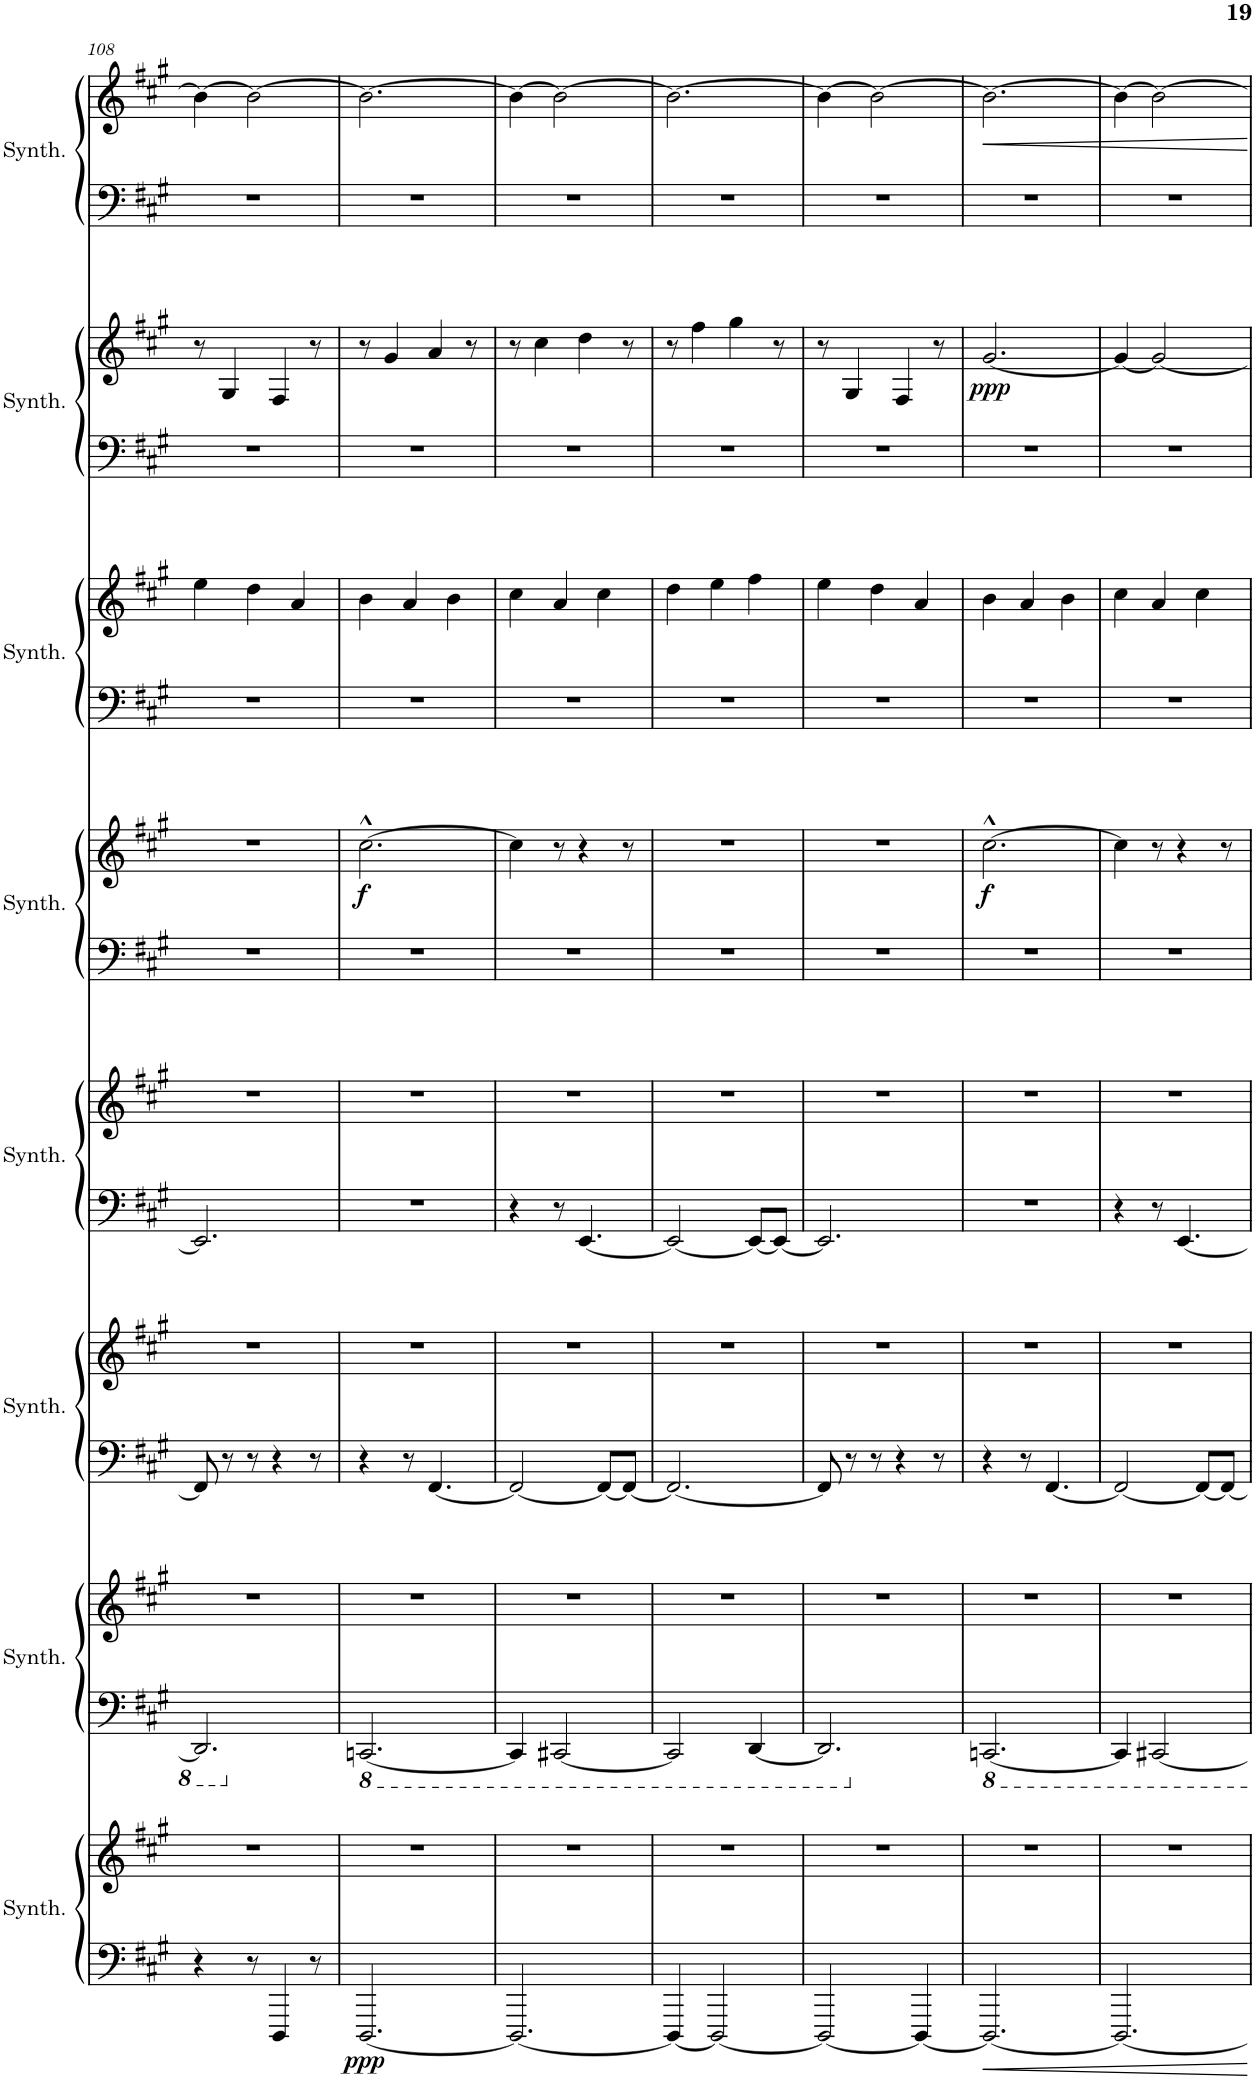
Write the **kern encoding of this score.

**kern	**kern	**dynam	**kern	**kern	**kern	**kern	**kern	**kern	**kern	**kern	**dynam	**kern	**kern	**kern	**kern	**dynam	**kern	**kern
*part8	*part8	*part8	*part7	*part7	*part6	*part6	*part5	*part5	*part4	*part4	*part4	*part3	*part3	*part2	*part2	*part2	*part1	*part1
*staff16	*staff15	*staff15/16	*staff14	*staff13	*staff12	*staff11	*staff10	*staff9	*staff8	*staff7	*staff7/8	*staff6	*staff5	*staff4	*staff3	*staff3/4	*staff2	*staff1
*I"Crystal Synthesizer	*	*	*I"Saw Synthesizer	*	*I"Bass Synthesizer	*	*I"Atmosphere Synthesizer	*	*I"Goblins Synthesizer	*	*	*I"Choir Synthesizer	*	*I"Bowed Synthesizer	*	*	*I"String Synthesizer	*
*I'Synth.	*	*	*I'Synth.	*	*I'Synth.	*	*I'Synth.	*	*I'Synth.	*	*	*I'Synth.	*	*I'Synth.	*	*	*I'Synth.	*
!!LO:PB:g=z
*clefF4	*clefG2	*	*clefF4	*clefG2	*clefF4	*clefG2	*clefF4	*clefG2	*clefF4	*clefG2	*	*clefF4	*clefG2	*clefF4	*clefG2	*	*clefF4	*clefG2
*k[f#c#g#]	*k[f#c#g#]	*	*k[f#c#g#]	*k[f#c#g#]	*k[f#c#g#]	*k[f#c#g#]	*k[f#c#g#]	*k[f#c#g#]	*k[f#c#g#]	*k[f#c#g#]	*	*k[f#c#g#]	*k[f#c#g#]	*k[f#c#g#]	*k[f#c#g#]	*	*k[f#c#g#]	*k[f#c#g#]
*M6/8	*M6/8	*	*M6/8	*M6/8	*M6/8	*M6/8	*M6/8	*M6/8	*M6/8	*M6/8	*	*M6/8	*M6/8	*M6/8	*M6/8	*	*M6/8	*M6/8
=108	=108	=108	=108	=108	=108	=108	=108	=108	=108	=108	=108	=108	=108	=108	=108	=108	=108	=108
4r	2.r	.	2.DDD/]	2.r	8FF#/]	2.r	2.EE/]	2.r	2.r	2.r	.	2.r	4ee\	2.r	8r	.	2.r	4b\_
.	.	.	.	.	8r	.	.	.	.	.	.	.	.	.	4G#/	.	.	.
8r	.	.	.	.	8r	.	.	.	.	.	.	.	4dd\	.	.	.	.	2b\_
4DDD/	.	.	.	.	4r	.	.	.	.	.	.	.	.	.	4F#/	.	.	.
.	.	.	.	.	.	.	.	.	.	.	.	.	4a/	.	.	.	.	.
8r	.	.	.	.	8r	.	.	.	.	.	.	.	.	.	8r	.	.	.
=109	=109	=109	=109	=109	=109	=109	=109	=109	=109	=109	=109	=109	=109	=109	=109	=109	=109	=109
*	*	*	*8ba	*	*	*	*	*	*	*	*	*	*	*	*	*	*	*
!	!	!LO:DY:b=2	!	!	!	!	!	!	!	!	!LO:DY:b	!	!	!	!	!	!	!
[2.DDD/	2.r	ppp	[2.CCCn/	2.r	4r	2.r	2.r	2.r	2.r	[2.cc#^^\	f	2.r	4b\	2.r	8r	.	2.r	2.b\_
.	.	.	.	.	.	.	.	.	.	.	.	.	.	.	4g#/	.	.	.
.	.	.	.	.	8r	.	.	.	.	.	.	.	4a/	.	.	.	.	.
.	.	.	.	.	[4.FF#/	.	.	.	.	.	.	.	.	.	4a/	.	.	.
.	.	.	.	.	.	.	.	.	.	.	.	.	4b\	.	.	.	.	.
.	.	.	.	.	.	.	.	.	.	.	.	.	.	.	8r	.	.	.
=110	=110	=110	=110	=110	=110	=110	=110	=110	=110	=110	=110	=110	=110	=110	=110	=110	=110	=110
2.DDD/_	2.r	.	4CCC/]	2.r	2FF#/_	2.r	4r	2.r	2.r	4cc#\]	.	2.r	4cc#\	2.r	8r	.	2.r	4b\_
.	.	.	.	.	.	.	.	.	.	.	.	.	.	.	4cc#\	.	.	.
.	.	.	[2CCC#X/	.	.	.	8r	.	.	8r	.	.	4a/	.	.	.	.	2b\_
.	.	.	.	.	.	.	[4.EE/	.	.	4r	.	.	.	.	4dd\	.	.	.
.	.	.	.	.	8FF#/L_	.	.	.	.	.	.	.	4cc#\	.	.	.	.	.
.	.	.	.	.	8FF#/J_	.	.	.	.	8r	.	.	.	.	8r	.	.	.
=111	=111	=111	=111	=111	=111	=111	=111	=111	=111	=111	=111	=111	=111	=111	=111	=111	=111	=111
4DDD/_	2.r	.	2CCC#/]	2.r	2.FF#/_	2.r	2EE/_	2.r	2.r	2.r	.	2.r	4dd\	2.r	8r	.	2.r	2.b\_
.	.	.	.	.	.	.	.	.	.	.	.	.	.	.	4ff#\	.	.	.
2DDD/_	.	.	.	.	.	.	.	.	.	.	.	.	4ee\	.	.	.	.	.
.	.	.	.	.	.	.	.	.	.	.	.	.	.	.	4gg#\	.	.	.
.	.	.	[4DDD/	.	.	.	8EE/L_	.	.	.	.	.	4ff#\	.	.	.	.	.
.	.	.	.	.	.	.	8EE/J_	.	.	.	.	.	.	.	8r	.	.	.
=112	=112	=112	=112	=112	=112	=112	=112	=112	=112	=112	=112	=112	=112	=112	=112	=112	=112	=112
2DDD/_	2.r	.	2.DDD/]	2.r	8FF#/]	2.r	2.EE/]	2.r	2.r	2.r	.	2.r	4ee\	2.r	8r	.	2.r	4b\_
.	.	.	.	.	8r	.	.	.	.	.	.	.	.	.	4G#/	.	.	.
.	.	.	.	.	8r	.	.	.	.	.	.	.	4dd\	.	.	.	.	2b\_
.	.	.	.	.	4r	.	.	.	.	.	.	.	.	.	4F#/	.	.	.
4DDD/_	.	.	.	.	.	.	.	.	.	.	.	.	4a/	.	.	.	.	.
.	.	.	.	.	8r	.	.	.	.	.	.	.	.	.	8r	.	.	.
=113	=113	=113	=113	=113	=113	=113	=113	=113	=113	=113	=113	=113	=113	=113	=113	=113	=113	=113
*	*	*	*X8ba	*	*	*	*	*	*	*	*	*	*	*	*	*	*	*
!	!	!	!	!	!	!	!	!	!	!	!LO:DY:b	!	!	!	!	!LO:DY:b	!	!
2.DDD/_	2.r	.	[2.CCCn/	2.r	4r	2.r	2.r	2.r	2.r	[2.cc#^^\	f	2.r	4b\	2.r	[2.g#/	ppp	2.r	2.b\_
.	.	.	.	.	8r	.	.	.	.	.	.	.	4a/	.	.	.	.	.
.	.	.	.	.	[4.FF#/	.	.	.	.	.	.	.	.	.	.	.	.	.
.	.	.	.	.	.	.	.	.	.	.	.	.	4b\	.	.	.	.	.
=114	=114	=114	=114	=114	=114	=114	=114	=114	=114	=114	=114	=114	=114	=114	=114	=114	=114	=114
2.DDD/_	2.r	.	4CCC/]	2.r	2FF#/_	2.r	4r	2.r	2.r	4cc#\]	.	2.r	4cc#\	2.r	4g#/_	.	2.r	4b\_
.	.	.	[2CCC#X/	.	.	.	8r	.	.	8r	.	.	4a/	.	2g#/_	.	.	2b\_
.	.	.	.	.	.	.	[4.EE/	.	.	4r	.	.	.	.	.	.	.	.
.	.	.	.	.	8FF#/L_	.	.	.	.	.	.	.	4cc#\	.	.	.	.	.
.	.	.	.	.	8FF#/J_	.	.	.	.	8r	.	.	.	.	.	.	.	.
=	=	=	=	=	=	=	=	=	=	=	=	=	=	=	=	=	=	=
*-	*-	*-	*-	*-	*-	*-	*-	*-	*-	*-	*-	*-	*-	*-	*-	*-	*-	*-
